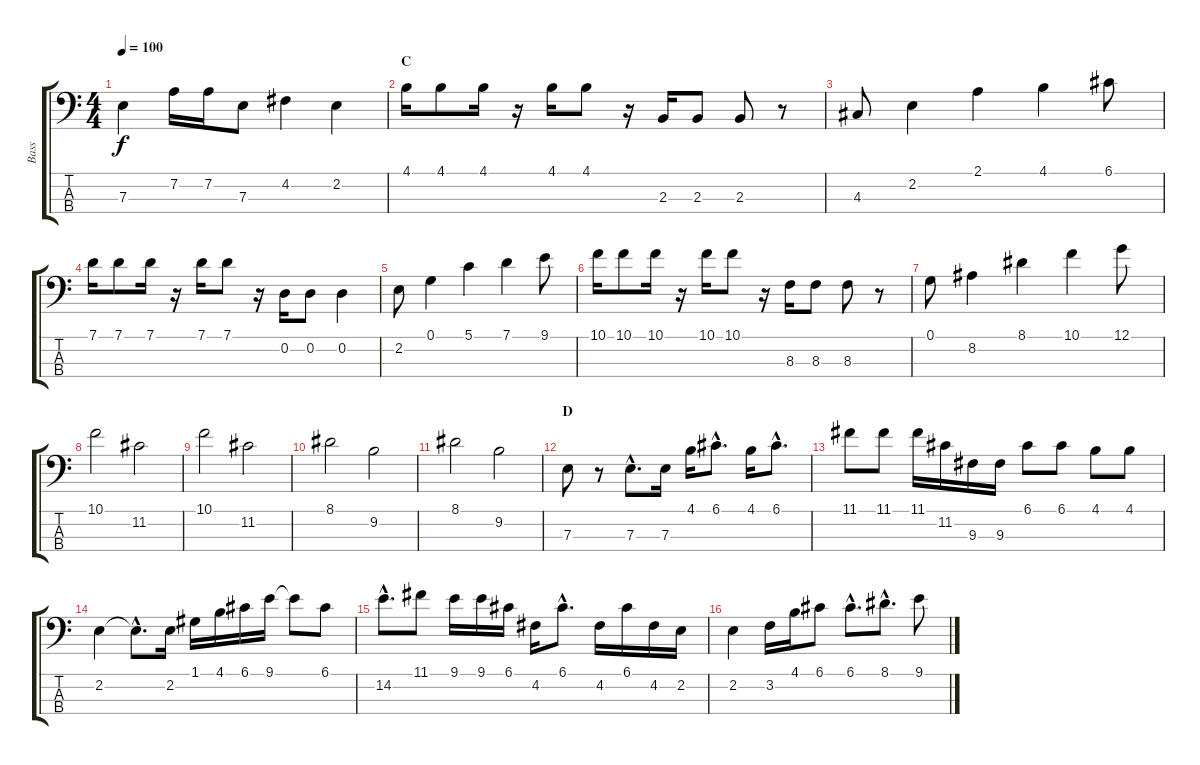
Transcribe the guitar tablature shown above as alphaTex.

\track ("Bass" "Bass") {instrument acousticbass}
\staff {score tabs}
\tuning (G2 D2 A1 E1) {hide}
\ts (4 4)
\tempo 100
\clef f4
\ks c
7.3.4{dy f} 7.2.16 7.2.16 7.3.8 4.2.4 2.2.4 |
\section ("" "C")
4.1.16 4.1.8 4.1.16 r.16 4.1.16 4.1.8 r.16 2.3.16 2.3.8 2.3.8 r.8 |
4.3.8 2.2.4 2.1.4 4.1.4 6.1.8 |
7.1.16 7.1.8 7.1.16 r.16 7.1.16 7.1.8 r.16 0.2.16 0.2.8 0.2.4 |
2.2.8 0.1.4 5.1.4 7.1.4 9.1.8 |
10.1.16 10.1.8 10.1.16 r.16 10.1.16 10.1.8 r.16 8.3.16 8.3.8 8.3.8 r.8 |
0.1.8 8.2.4 8.1.4 10.1.4 12.1.8 |
10.1.2 11.2.2 |
10.1.2 11.2.2 |
8.1.2 9.2.2 |
8.1.2 9.2.2 |
\section ("" "D")
7.3.8 r.8 7.3{hac}.8{d} 7.3.16 4.1.16 6.1{hac}.8{d} 4.1.16 6.1{hac}.8{d} |
11.1.8 11.1.8 11.1.16 11.2.16 9.3.16 9.3.16 6.1.8 6.1.8 4.1.8 4.1.8 |
2.2.4 2.2{hac t}.8{d} 2.2.16 1.1.16 4.1.16 6.1.16 9.1.16 9.1{t}.8 6.1.8 |
14.2{hac}.8{d} 11.1.8 9.1.16 9.1.16 6.1.16 4.2.16 6.1{hac}.8{d} 4.2.16 6.1.16 4.2.16 2.2.16 |
2.2.4 3.2.16 4.1.16 6.1.8 6.1{hac}.8{d} 8.1{hac}.8{d} 9.1.8
